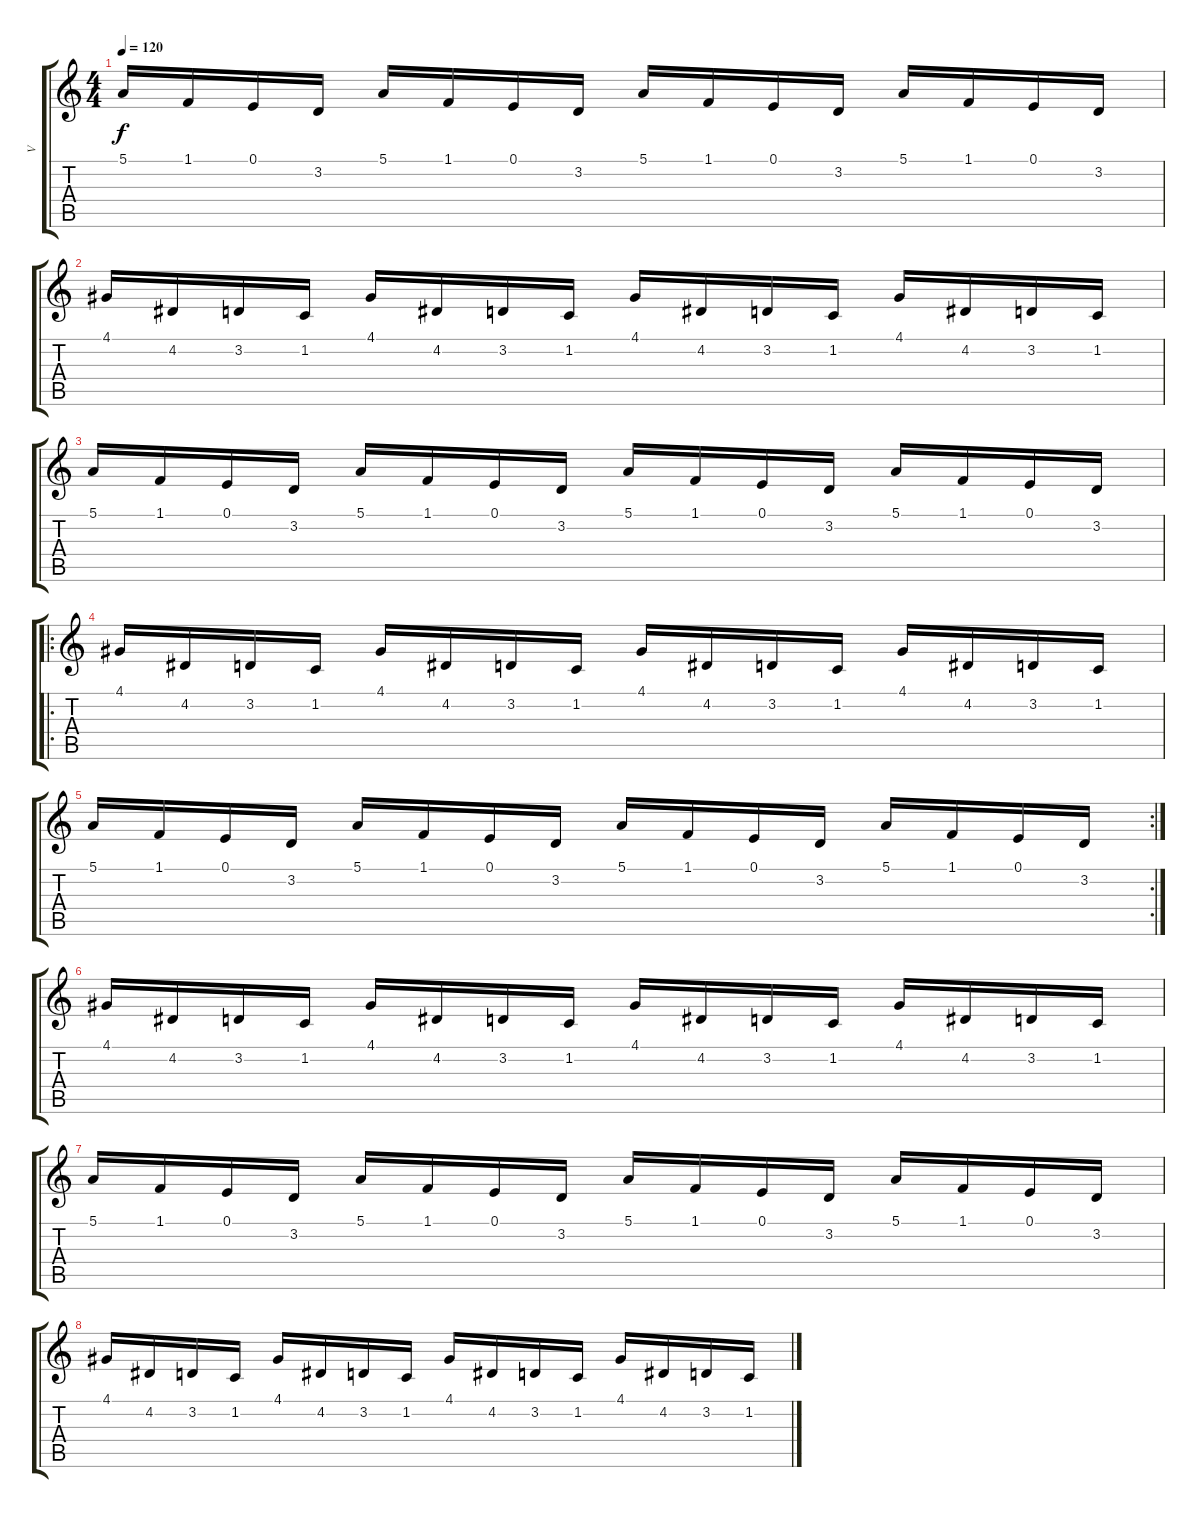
\track ("V" "V") {instrument pad1newage}
\staff {score tabs}
\tuning (E4 B3 G3 D3 A2 E2) {hide}
\ts (4 4)
\tempo 120
\clef g2
\ks c
5.1.16{dy f} 1.1.16 0.1.16 3.2.16 5.1.16 1.1.16 0.1.16 3.2.16 5.1.16 1.1.16 0.1.16 3.2.16 5.1.16 1.1.16 0.1.16 3.2.16 |
4.1.16 4.2.16 3.2.16 1.2.16 4.1.16 4.2.16 3.2.16 1.2.16 4.1.16 4.2.16 3.2.16 1.2.16 4.1.16 4.2.16 3.2.16 1.2.16 |
5.1.16 1.1.16 0.1.16 3.2.16 5.1.16 1.1.16 0.1.16 3.2.16 5.1.16 1.1.16 0.1.16 3.2.16 5.1.16 1.1.16 0.1.16 3.2.16 |
\ro
4.1.16 4.2.16 3.2.16 1.2.16 4.1.16 4.2.16 3.2.16 1.2.16 4.1.16 4.2.16 3.2.16 1.2.16 4.1.16 4.2.16 3.2.16 1.2.16 |
\rc 2
5.1.16 1.1.16 0.1.16 3.2.16 5.1.16 1.1.16 0.1.16 3.2.16 5.1.16 1.1.16 0.1.16 3.2.16 5.1.16 1.1.16 0.1.16 3.2.16 |
4.1.16 4.2.16 3.2.16 1.2.16 4.1.16 4.2.16 3.2.16 1.2.16 4.1.16 4.2.16 3.2.16 1.2.16 4.1.16 4.2.16 3.2.16 1.2.16 |
5.1.16 1.1.16 0.1.16 3.2.16 5.1.16 1.1.16 0.1.16 3.2.16 5.1.16 1.1.16 0.1.16 3.2.16 5.1.16 1.1.16 0.1.16 3.2.16 |
4.1.16 4.2.16 3.2.16 1.2.16 4.1.16 4.2.16 3.2.16 1.2.16 4.1.16 4.2.16 3.2.16 1.2.16 4.1.16 4.2.16 3.2.16 1.2.16
